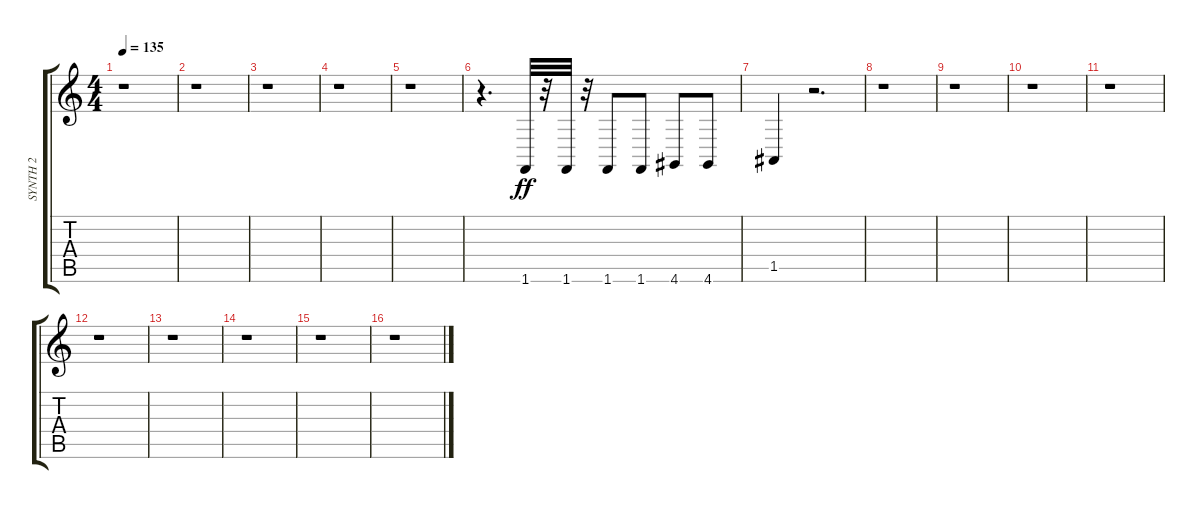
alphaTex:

\track ("SYNTH 2" "SYNTH 2") {instrument lead2sawtooth}
\staff {score tabs}
\tuning (E4 B3 G3 D3 A2 E2) {hide}
\ts (4 4)
\tempo 135
\clef g2
\ks c
r.1{dy ff} |
r.1 |
r.1 |
r.1 |
r.1 |
r.4{d} 1.6.32 r.32 1.6.32 r.32 1.6.8 1.6.8 4.6.8 4.6.8 |
1.5.4 r.2{d} |
r.1 |
r.1 |
r.1 |
r.1 |
r.1 |
r.1 |
r.1 |
r.1 |
r.1
